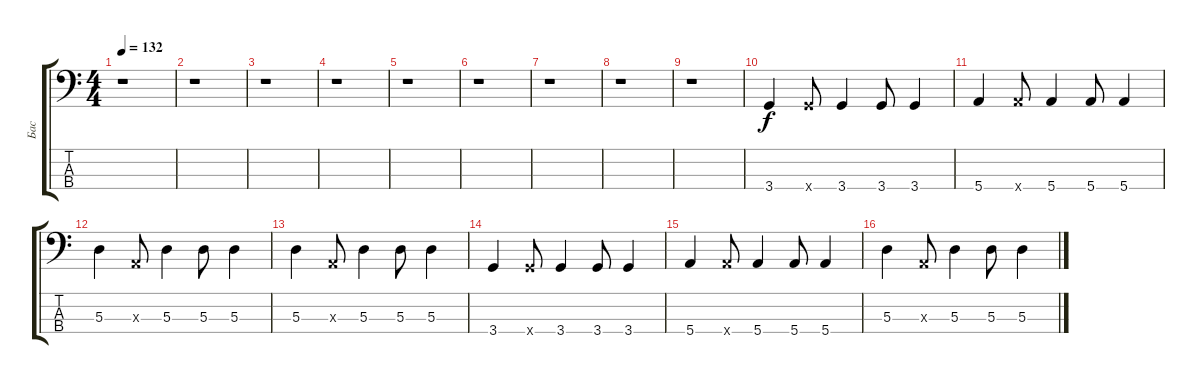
\track ("Бас" "Бас") {instrument electricbasspick}
\staff {score tabs}
\tuning (G2 D2 A1 E1) {hide}
\ts (4 4)
\tempo 132
\clef f4
\ks c
r.1{dy f instrument electricbasspick} |
r.1 |
r.1 |
r.1 |
r.1 |
r.1 |
r.1 |
r.1 |
r.1 |
3.4.4 3.4{x}.8 3.4.4 3.4.8 3.4.4 |
5.4.4 5.4{x}.8 5.4.4 5.4.8 5.4.4 |
5.3.4 0.3{x}.8 5.3.4 5.3.8 5.3.4 |
5.3.4 0.3{x}.8 5.3.4 5.3.8 5.3.4 |
3.4.4 3.4{x}.8 3.4.4 3.4.8 3.4.4 |
5.4.4 5.4{x}.8 5.4.4 5.4.8 5.4.4 |
5.3.4 0.3{x}.8 5.3.4 5.3.8 5.3.4
